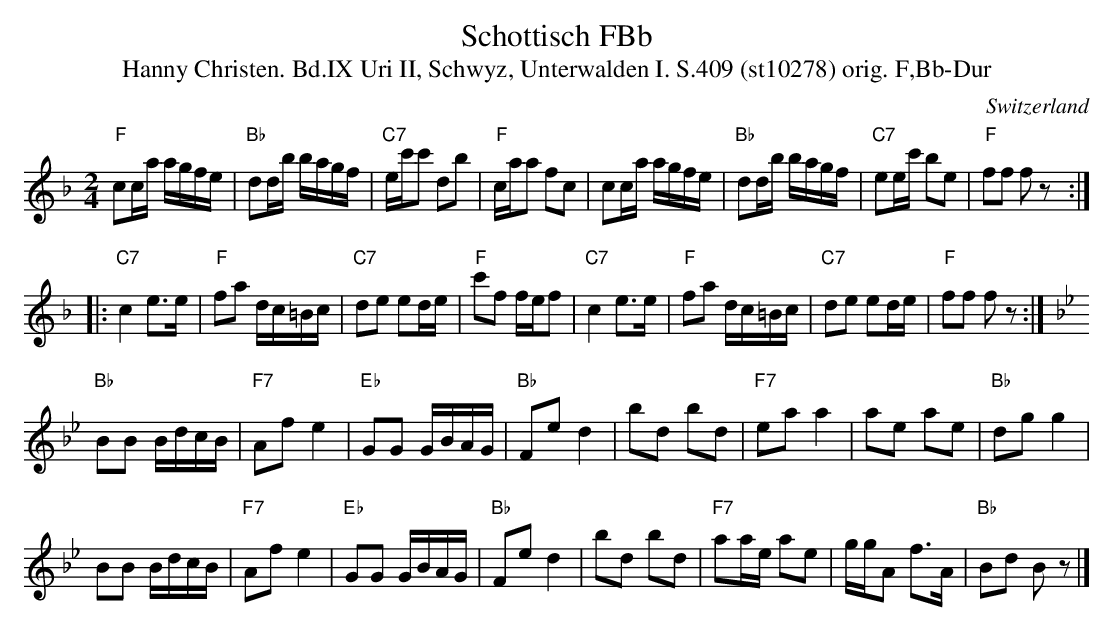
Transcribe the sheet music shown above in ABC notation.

X:1
T: Schottisch FBb
T:Hanny Christen. Bd.IX Uri II, Schwyz, Unterwalden I. S.409 (st10278) orig. F,Bb-Dur
M:2/4
L:1/16
O:Switzerland
K:F major
"F"c2ca agfe | "Bb"d2db bagf | "C7"ec'c'2 d2b2 | "F"caa2 f2c2 | c2ca agfe | "Bb"d2db bagf | "C7"e2ec' b2e2 | "F"f2f2 f2 z2 ::
"C7"c4 e3e | "F"f2a2 dc=Bc | "C7"d2e2 e2de | "F"c'2f2 fef2 | "C7"c4 e3e | "F"f2a2 dc=Bc | "C7"d2e2 e2de | "F"f2f2 f2 z2 :|
K:Bb
"Bb"B2B2 BdcB | "F7"A2f2 e4 | "Eb"G2G2 GBAG | "Bb"F2e2 d4 | [L:1/8] bd bd | "F7"ea a2 | ae ae | "Bb"dg g2 | [L:1/16]
B2B2 BdcB | "F7"A2f2 e4 | "Eb"G2G2 GBAG | "Bb"F2e2 d4 | [L:1/8] bd bd | [L:1/16] "F7"a2ae a2e2 | ggA2 f3A | "Bb"B2d2 B2 z2 |]
